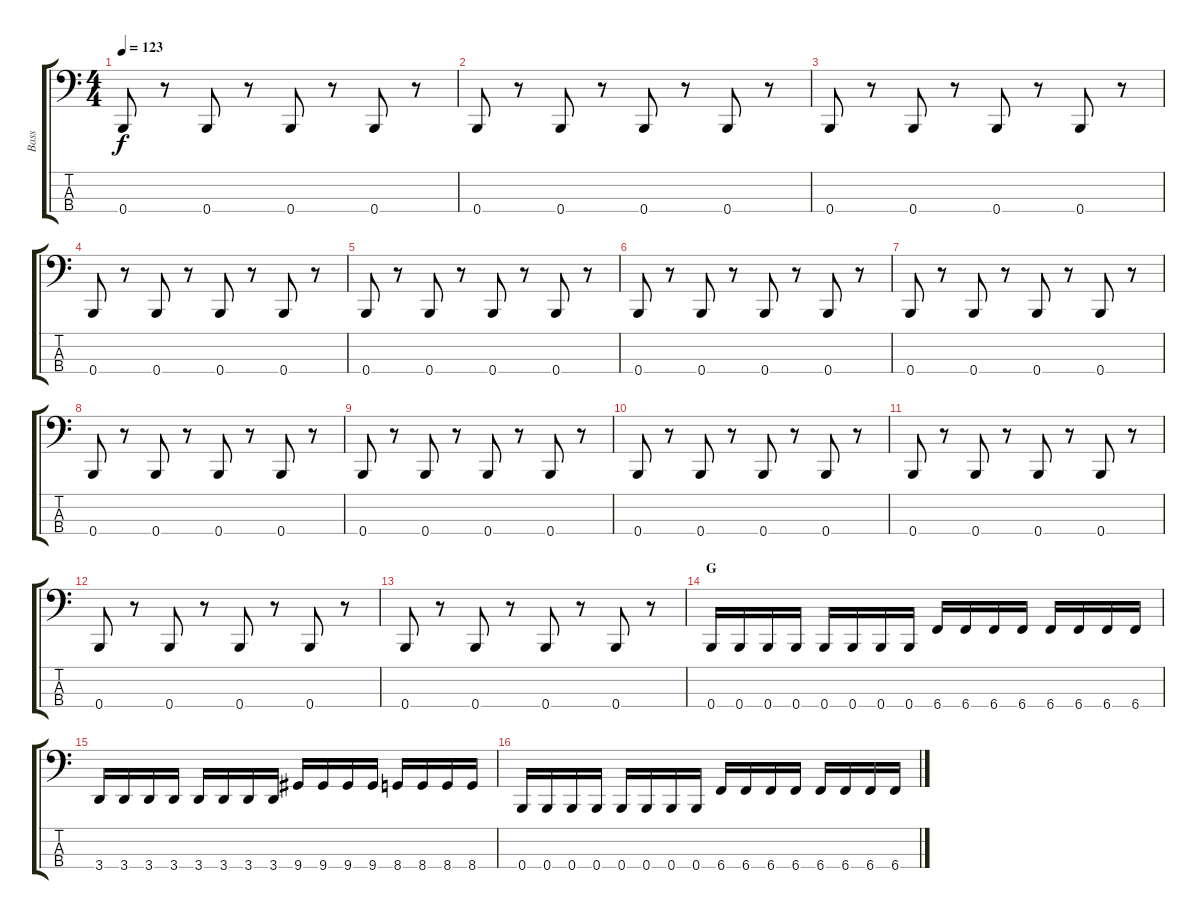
\track ("Bass" "Bass") {instrument electricbassfinger}
\staff {score tabs}
\tuning (E2 B1 Gb1 B0) {hide}
\ts (4 4)
\tempo 123
\clef f4
\ks c
0.4.8{dy f} r.8 0.4.8 r.8 0.4.8 r.8 0.4.8 r.8 |
0.4.8 r.8 0.4.8 r.8 0.4.8 r.8 0.4.8 r.8 |
0.4.8 r.8 0.4.8 r.8 0.4.8 r.8 0.4.8 r.8 |
0.4.8 r.8 0.4.8 r.8 0.4.8 r.8 0.4.8 r.8 |
0.4.8 r.8 0.4.8 r.8 0.4.8 r.8 0.4.8 r.8 |
0.4.8 r.8 0.4.8 r.8 0.4.8 r.8 0.4.8 r.8 |
0.4.8 r.8 0.4.8 r.8 0.4.8 r.8 0.4.8 r.8 |
0.4.8 r.8 0.4.8 r.8 0.4.8 r.8 0.4.8 r.8 |
0.4.8 r.8 0.4.8 r.8 0.4.8 r.8 0.4.8 r.8 |
0.4.8 r.8 0.4.8 r.8 0.4.8 r.8 0.4.8 r.8 |
0.4.8 r.8 0.4.8 r.8 0.4.8 r.8 0.4.8 r.8 |
0.4.8 r.8 0.4.8 r.8 0.4.8 r.8 0.4.8 r.8 |
0.4.8 r.8 0.4.8 r.8 0.4.8 r.8 0.4.8 r.8 |
\section ("" "G")
0.4.16 0.4.16 0.4.16 0.4.16 0.4.16 0.4.16 0.4.16 0.4.16 6.4.16 6.4.16 6.4.16 6.4.16 6.4.16 6.4.16 6.4.16 6.4.16 |
3.4.16 3.4.16 3.4.16 3.4.16 3.4.16 3.4.16 3.4.16 3.4.16 9.4.16 9.4.16 9.4.16 9.4.16 8.4.16 8.4.16 8.4.16 8.4.16 |
0.4.16 0.4.16 0.4.16 0.4.16 0.4.16 0.4.16 0.4.16 0.4.16 6.4.16 6.4.16 6.4.16 6.4.16 6.4.16 6.4.16 6.4.16 6.4.16
